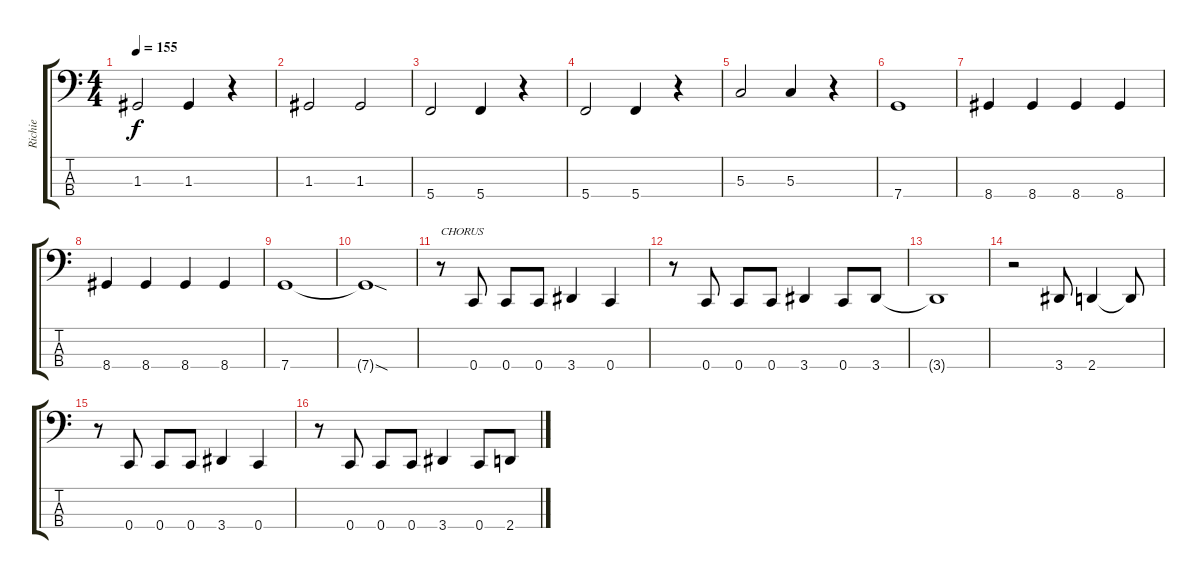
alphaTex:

\track ("Richie" "Richie") {instrument electricbassfinger}
\staff {score tabs}
\tuning (F2 C2 G1 C1) {hide}
\ts (4 4)
\tempo 155
\clef f4
\ks c
1.3.2{dy f} 1.3.4 r.4 |
1.3.2 1.3.2 |
5.4.2 5.4.4 r.4 |
5.4.2 5.4.4 r.4 |
5.3.2 5.3.4 r.4 |
7.4.1 |
8.4.4 8.4.4 8.4.4 8.4.4 |
8.4.4 8.4.4 8.4.4 8.4.4 |
7.4.1 |
7.4{sod t}.1 |
r.8{txt "CHORUS"} 0.4.8 0.4.8 0.4.8 3.4.4 0.4.4 |
r.8 0.4.8 0.4.8 0.4.8 3.4.4 0.4.8 3.4.8 |
3.4{t}.1 |
r.2 3.4.8 2.4.4 2.4{t}.8 |
r.8 0.4.8 0.4.8 0.4.8 3.4.4 0.4.4 |
r.8 0.4.8 0.4.8 0.4.8 3.4.4 0.4.8 2.4.8
